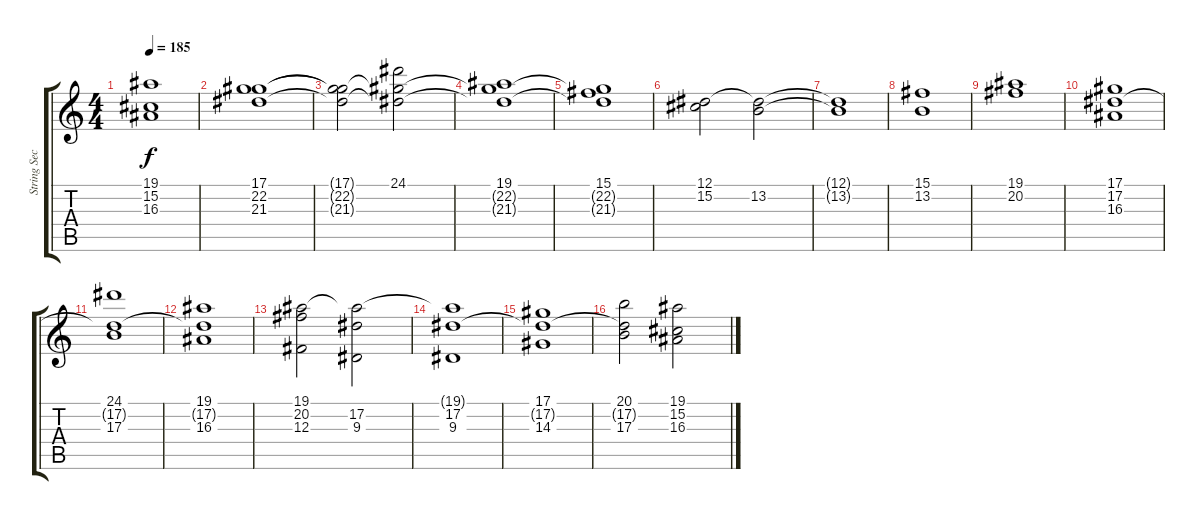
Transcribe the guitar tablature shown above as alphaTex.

\track ("String Section" "String Sec") {instrument stringensemble1}
\staff {score tabs}
\tuning (Eb4 Bb3 Gb3 Db3 Ab2 Eb2) {hide}
\ts (4 4)
\tempo 185
\clef g2
\ks c
(19.1{t} 15.2{t} 16.3{t}).1{dy f} |
(17.1 22.2 21.3).1 |
(17.1{t} 22.2{t} 21.3{t}).2 (24.1 22.2{t} 21.3{t}).2 |
(19.1 22.2{t} 21.3{t}).1 |
(15.1 22.2{t} 21.3{t}).1 |
(12.1 15.2).2 (12.1{t} 13.2).2 |
(12.1{t} 13.2{t}).1 |
(15.1 13.2).1 |
(19.1 20.2).1 |
(17.1 17.2 16.3).1 |
(24.1 17.2{t} 17.3).1 |
(19.1 17.2{t} 16.3).1 |
(19.1 20.2 12.3).2 (19.1{t} 17.2 9.3).2 |
(19.1{t} 17.2 9.3).1 |
(17.1 17.2{t} 14.3).1 |
(20.1 17.2{t} 17.3).2 (19.1 15.2 16.3).2
